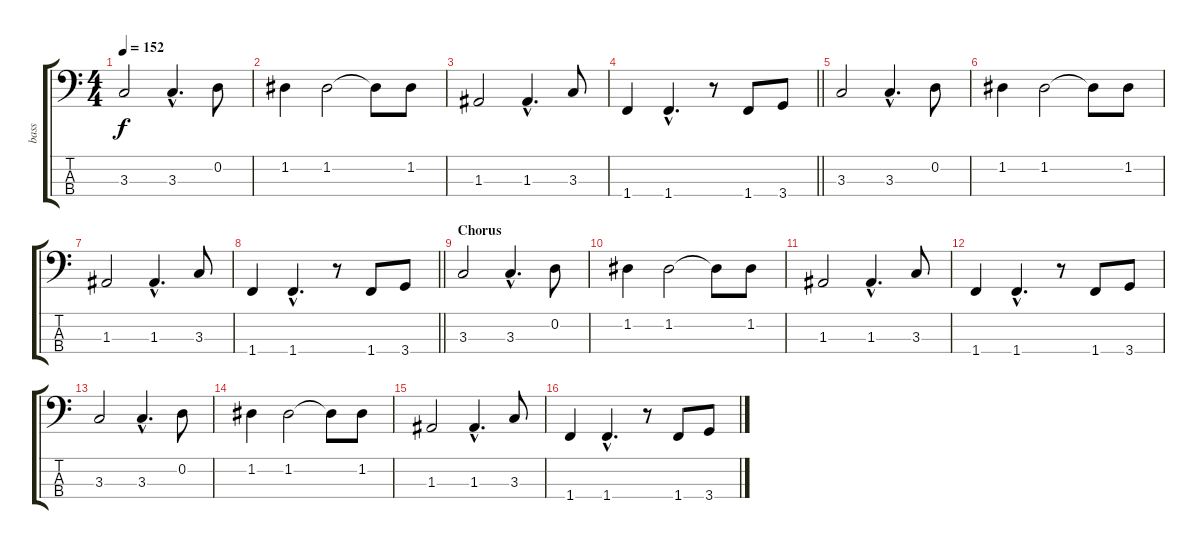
\track ("bass" "bass") {instrument electricbassfinger}
\staff {score tabs}
\tuning (G2 D2 A1 E1) {hide}
\ts (4 4)
\tempo 152
\clef f4
\ks c
3.3.2{dy f} 3.3{hac}.4{d} 0.2.8 |
1.2.4 1.2.2 1.2{t}.8 1.2.8 |
1.3.2 1.3{hac}.4{d} 3.3.8 |
\barLineRight lightlight
1.4.4 1.4{hac}.4{d} r.8 1.4.8 3.4.8 |
3.3.2 3.3{hac}.4{d} 0.2.8 |
1.2.4 1.2.2 1.2{t}.8 1.2.8 |
1.3.2 1.3{hac}.4{d} 3.3.8 |
\barLineRight lightlight
1.4.4 1.4{hac}.4{d} r.8 1.4.8 3.4.8 |
\section ("" "Chorus")
3.3.2 3.3{hac}.4{d} 0.2.8 |
1.2.4 1.2.2 1.2{t}.8 1.2.8 |
1.3.2 1.3{hac}.4{d} 3.3.8 |
1.4.4 1.4{hac}.4{d} r.8 1.4.8 3.4.8 |
3.3.2 3.3{hac}.4{d} 0.2.8 |
1.2.4 1.2.2 1.2{t}.8 1.2.8 |
1.3.2 1.3{hac}.4{d} 3.3.8 |
1.4.4 1.4{hac}.4{d} r.8 1.4.8 3.4.8
